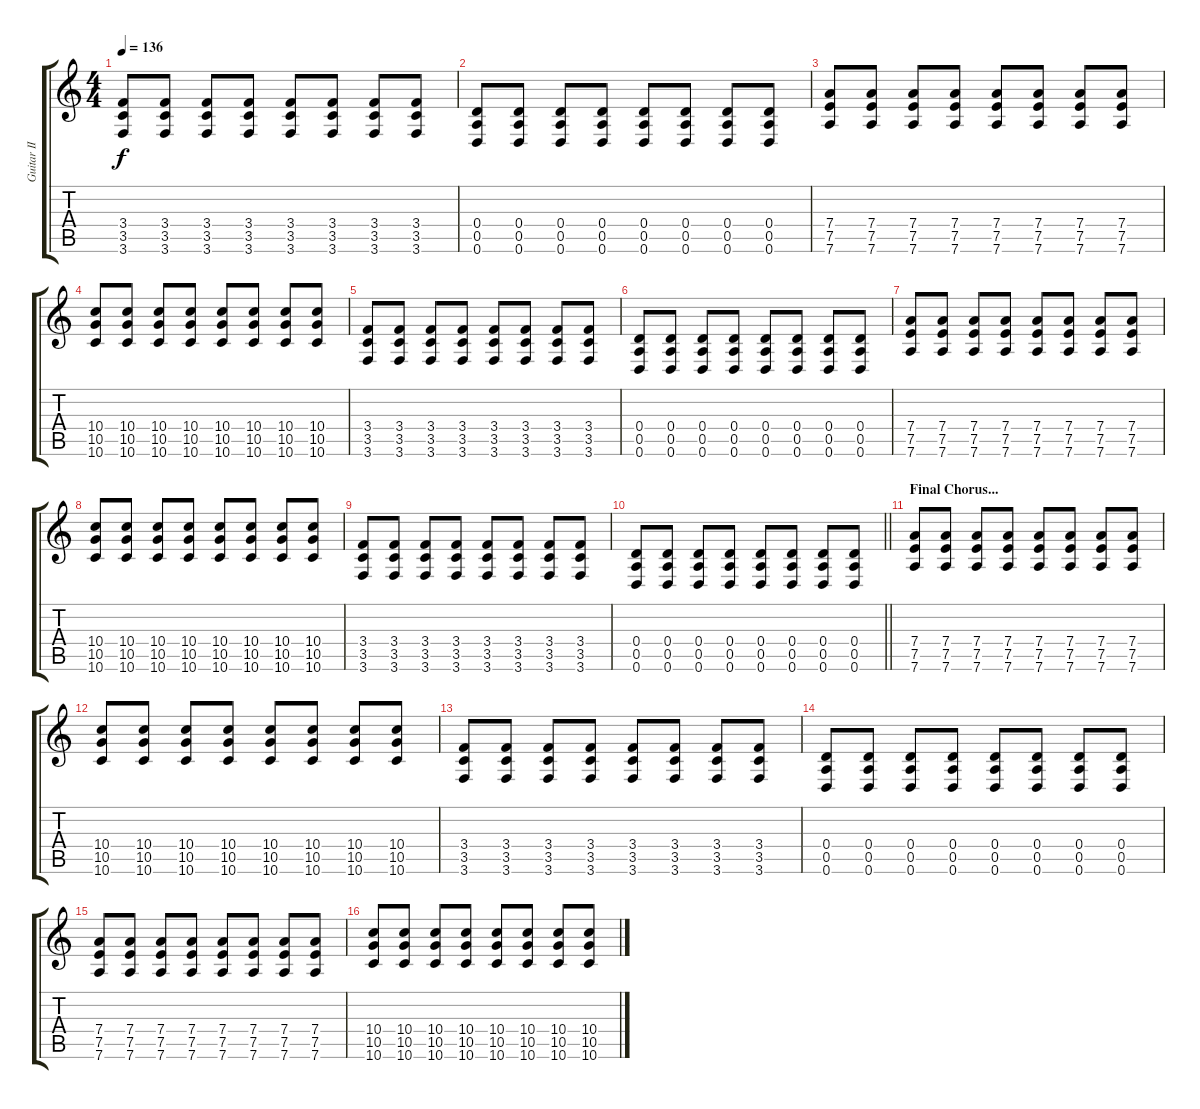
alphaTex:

\track ("Guitar II" "Guitar II") {instrument distortionguitar}
\staff {score tabs}
\tuning (E4 B3 G3 D3 A2 D2) {hide}
\ts (4 4)
\tempo 136
\clef g2
\ks c
(3.4 3.5 3.6).8{dy f} (3.4 3.5 3.6).8 (3.4 3.5 3.6).8 (3.4 3.5 3.6).8 (3.4 3.5 3.6).8 (3.4 3.5 3.6).8 (3.4 3.5 3.6).8 (3.4 3.5 3.6).8 |
(0.4 0.5 0.6).8 (0.4 0.5 0.6).8 (0.4 0.5 0.6).8 (0.4 0.5 0.6).8 (0.4 0.5 0.6).8 (0.4 0.5 0.6).8 (0.4 0.5 0.6).8 (0.4 0.5 0.6).8 |
(7.4 7.5 7.6).8 (7.4 7.5 7.6).8 (7.4 7.5 7.6).8 (7.4 7.5 7.6).8 (7.4 7.5 7.6).8 (7.4 7.5 7.6).8 (7.4 7.5 7.6).8 (7.4 7.5 7.6).8 |
(10.4 10.5 10.6).8 (10.4 10.5 10.6).8 (10.4 10.5 10.6).8 (10.4 10.5 10.6).8 (10.4 10.5 10.6).8 (10.4 10.5 10.6).8 (10.4 10.5 10.6).8 (10.4 10.5 10.6).8 |
(3.4 3.5 3.6).8 (3.4 3.5 3.6).8 (3.4 3.5 3.6).8 (3.4 3.5 3.6).8 (3.4 3.5 3.6).8 (3.4 3.5 3.6).8 (3.4 3.5 3.6).8 (3.4 3.5 3.6).8 |
(0.4 0.5 0.6).8 (0.4 0.5 0.6).8 (0.4 0.5 0.6).8 (0.4 0.5 0.6).8 (0.4 0.5 0.6).8 (0.4 0.5 0.6).8 (0.4 0.5 0.6).8 (0.4 0.5 0.6).8 |
(7.4 7.5 7.6).8 (7.4 7.5 7.6).8 (7.4 7.5 7.6).8 (7.4 7.5 7.6).8 (7.4 7.5 7.6).8 (7.4 7.5 7.6).8 (7.4 7.5 7.6).8 (7.4 7.5 7.6).8 |
(10.4 10.5 10.6).8 (10.4 10.5 10.6).8 (10.4 10.5 10.6).8 (10.4 10.5 10.6).8 (10.4 10.5 10.6).8 (10.4 10.5 10.6).8 (10.4 10.5 10.6).8 (10.4 10.5 10.6).8 |
(3.4 3.5 3.6).8 (3.4 3.5 3.6).8 (3.4 3.5 3.6).8 (3.4 3.5 3.6).8 (3.4 3.5 3.6).8 (3.4 3.5 3.6).8 (3.4 3.5 3.6).8 (3.4 3.5 3.6).8 |
\barLineRight lightlight
(0.4 0.5 0.6).8 (0.4 0.5 0.6).8 (0.4 0.5 0.6).8 (0.4 0.5 0.6).8 (0.4 0.5 0.6).8 (0.4 0.5 0.6).8 (0.4 0.5 0.6).8 (0.4 0.5 0.6).8 |
\section ("" "Final Chorus...")
(7.4 7.5 7.6).8 (7.4 7.5 7.6).8 (7.4 7.5 7.6).8 (7.4 7.5 7.6).8 (7.4 7.5 7.6).8 (7.4 7.5 7.6).8 (7.4 7.5 7.6).8 (7.4 7.5 7.6).8 |
(10.4 10.5 10.6).8 (10.4 10.5 10.6).8 (10.4 10.5 10.6).8 (10.4 10.5 10.6).8 (10.4 10.5 10.6).8 (10.4 10.5 10.6).8 (10.4 10.5 10.6).8 (10.4 10.5 10.6).8 |
(3.4 3.5 3.6).8 (3.4 3.5 3.6).8 (3.4 3.5 3.6).8 (3.4 3.5 3.6).8 (3.4 3.5 3.6).8 (3.4 3.5 3.6).8 (3.4 3.5 3.6).8 (3.4 3.5 3.6).8 |
(0.4 0.5 0.6).8 (0.4 0.5 0.6).8 (0.4 0.5 0.6).8 (0.4 0.5 0.6).8 (0.4 0.5 0.6).8 (0.4 0.5 0.6).8 (0.4 0.5 0.6).8 (0.4 0.5 0.6).8 |
(7.4 7.5 7.6).8 (7.4 7.5 7.6).8 (7.4 7.5 7.6).8 (7.4 7.5 7.6).8 (7.4 7.5 7.6).8 (7.4 7.5 7.6).8 (7.4 7.5 7.6).8 (7.4 7.5 7.6).8 |
(10.4 10.5 10.6).8 (10.4 10.5 10.6).8 (10.4 10.5 10.6).8 (10.4 10.5 10.6).8 (10.4 10.5 10.6).8 (10.4 10.5 10.6).8 (10.4 10.5 10.6).8 (10.4 10.5 10.6).8
